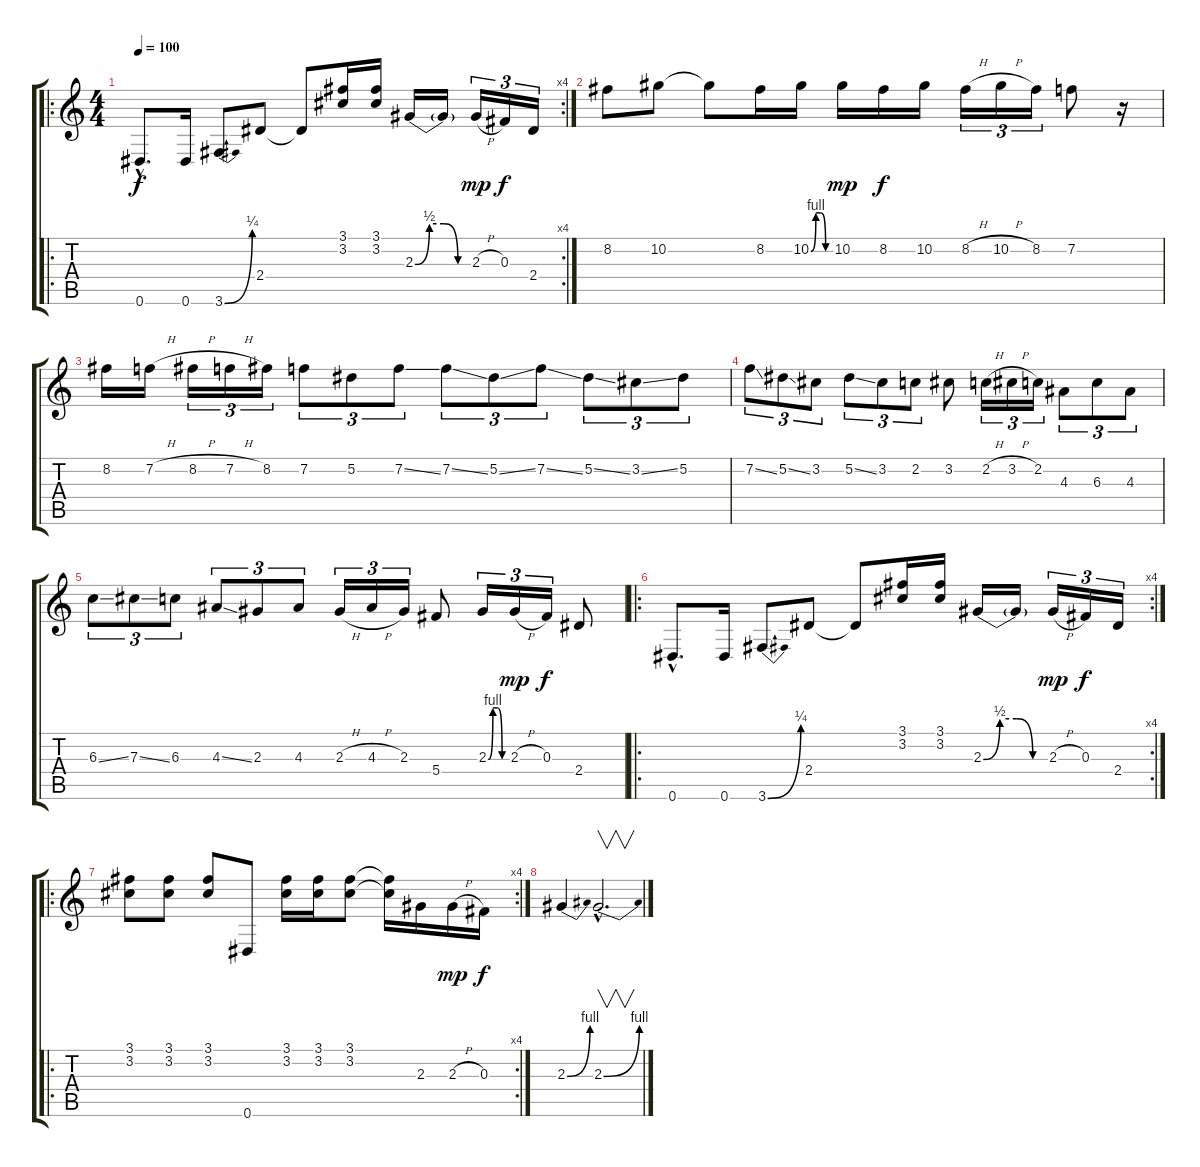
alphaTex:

\track "" {instrument overdrivenguitar}
\staff {score tabs}
\tuning (Eb4 Bb3 Gb3 Db3 Ab2 Eb2) {hide}
\ro
\rc 4
\ts (4 4)
\tempo 100
\clef g2
\ks c
0.6{hac}.8{d dy f} 0.6.16 3.6{be (bend 0 0 60 1)}.8 2.4.8 2.4{t}.8 (3.1 3.2).16 (3.1 3.2).16 2.3{be (custom 0 0 15 2 30 2 45 0 60 0)}.16 2.3{t}.16 2.3{h}.16{tu (3 2) dy mp} 0.3.16{tu (3 2) dy f} 2.4.16{tu (3 2)} |
8.2.8 10.2.8 10.2{t}.8 8.2.16 10.2{be (custom 0 0 15 4 30 4 45 0 60 0)}.16 10.2.16{dy mp} 8.2.16{dy f} 10.2.16 8.2{h}.16{tu (3 2)} 10.2{h}.16{tu (3 2)} 8.2.16{tu (3 2)} 7.2.8 r.16 |
8.2.16 7.2{h}.16 8.2{h}.16{tu (3 2)} 7.2{h}.16{tu (3 2)} 8.2.16{tu (3 2)} 7.2.8{tu (3 2)} 5.2.8{tu (3 2)} 7.2{ss}.8{tu (3 2)} 7.2{ss}.8{tu (3 2)} 5.2{ss}.8{tu (3 2)} 7.2{ss}.8{tu (3 2)} 5.2{ss}.8{tu (3 2)} 3.2{ss}.8{tu (3 2)} 5.2.8{tu (3 2)} |
7.2{ss}.8{tu (3 2)} 5.2{ss}.8{tu (3 2)} 3.2.8{tu (3 2)} 5.2{ss}.8{tu (3 2)} 3.2.8{tu (3 2)} 2.2.8{tu (3 2)} 3.2.8 2.2{h}.16{tu (3 2)} 3.2{h}.16{tu (3 2)} 2.2.16{tu (3 2)} 4.3.8{tu (3 2)} 6.3.8{tu (3 2)} 4.3.8{tu (3 2)} |
6.3{ss}.8{tu (3 2)} 7.3{ss}.8{tu (3 2)} 6.3.8{tu (3 2)} 4.3{ss}.8{tu (3 2)} 2.3.8{tu (3 2)} 4.3.8{tu (3 2)} 2.3{h}.16{tu (3 2)} 4.3{h}.16{tu (3 2)} 2.3.16{tu (3 2)} 5.4.8 2.3{be (custom 0 0 15 4 30 4 45 0 60 0)}.16{tu (3 2)} 2.3{h}.16{tu (3 2) dy mp} 0.3.16{tu (3 2) dy f} 2.4.8 |
\ro
\rc 4
0.6{hac}.8{d} 0.6.16 3.6{be (bend 0 0 60 1)}.8 2.4.8 2.4{t}.8 (3.1 3.2).16 (3.1 3.2).16 2.3{be (custom 0 0 15 2 30 2 45 0 60 0)}.16 2.3{t}.16 2.3{h}.16{tu (3 2) dy mp} 0.3.16{tu (3 2) dy f} 2.4.16{tu (3 2)} |
\ro
\rc 4
(3.1 3.2).8 (3.1 3.2).8 (3.1 3.2).8 0.6.8 (3.1 3.2).16 (3.1 3.2).16 (3.1 3.2).8 (3.1{t} 3.2{t}).16 2.3.16 2.3{h}.16{dy mp} 0.3.16{dy f} |
2.3{be (bend 0 0 60 4)}.4 2.3{be (bend 0 0 60 4) hac}.2{v d}
